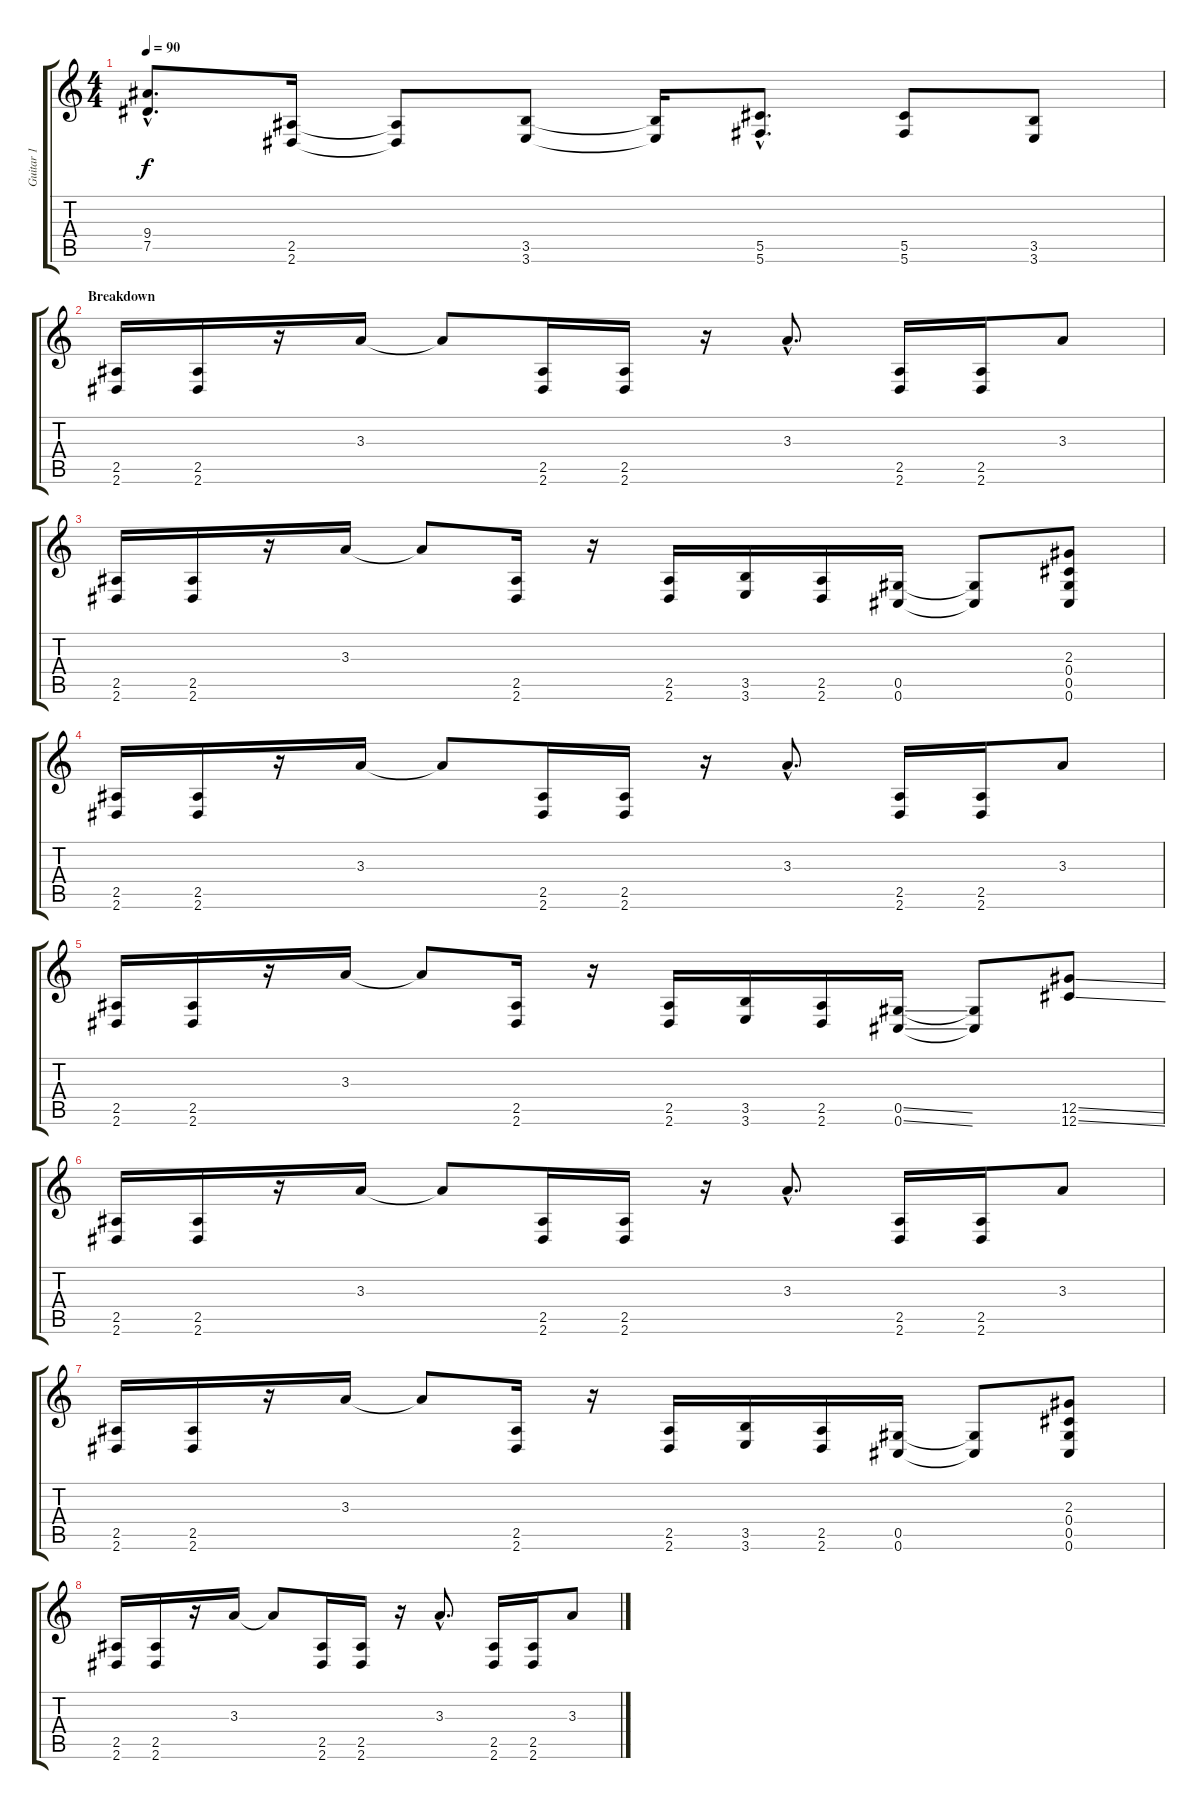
\track ("Guitar 1" "Guitar 1") {instrument distortionguitar}
\staff {score tabs}
\tuning (Eb4 Bb3 Gb3 Db3 Ab2 Db2) {hide}
\ts (4 4)
\tempo 90
\clef g2
\ks c
(9.4{hac} 7.5{hac}).8{d dy f} (2.5 2.6).16 (2.5{t} 2.6{t}).8 (3.5 3.6).8 (3.5{t} 3.6{t}).16 (5.5{hac} 5.6{hac}).8{d} (5.5 5.6).8 (3.5 3.6).8 |
\section ("" "Breakdown")
(2.5 2.6).16 (2.5 2.6).16 r.16 3.3.16 3.3{t}.8 (2.5 2.6).16 (2.5 2.6).16 r.16 3.3{hac}.8{d} (2.5 2.6).16 (2.5 2.6).16 3.3.8 |
(2.5 2.6).16 (2.5 2.6).16 r.16 3.3.16 3.3{t}.8 (2.5 2.6).16 r.16 (2.5 2.6).16 (3.5 3.6).16 (2.5 2.6).16 (0.5 0.6).16 (0.5{t} 0.6{t}).8 (2.3 0.4 0.5 0.6).8 |
(2.5 2.6).16 (2.5 2.6).16 r.16 3.3.16 3.3{t}.8 (2.5 2.6).16 (2.5 2.6).16 r.16 3.3{hac}.8{d} (2.5 2.6).16 (2.5 2.6).16 3.3.8 |
(2.5 2.6).16 (2.5 2.6).16 r.16 3.3.16 3.3{t}.8 (2.5 2.6).16 r.16 (2.5 2.6).16 (3.5 3.6).16 (2.5 2.6).16 (0.5{ss} 0.6{ss}).16 (0.5{t} 0.6{t}).8 (12.5{ss} 12.6{ss}).8 |
(2.5 2.6).16 (2.5 2.6).16 r.16 3.3.16 3.3{t}.8 (2.5 2.6).16 (2.5 2.6).16 r.16 3.3{hac}.8{d} (2.5 2.6).16 (2.5 2.6).16 3.3.8 |
(2.5 2.6).16 (2.5 2.6).16 r.16 3.3.16 3.3{t}.8 (2.5 2.6).16 r.16 (2.5 2.6).16 (3.5 3.6).16 (2.5 2.6).16 (0.5 0.6).16 (0.5{t} 0.6{t}).8 (2.3 0.4 0.5 0.6).8 |
(2.5 2.6).16 (2.5 2.6).16 r.16 3.3.16 3.3{t}.8 (2.5 2.6).16 (2.5 2.6).16 r.16 3.3{hac}.8{d} (2.5 2.6).16 (2.5 2.6).16 3.3.8
